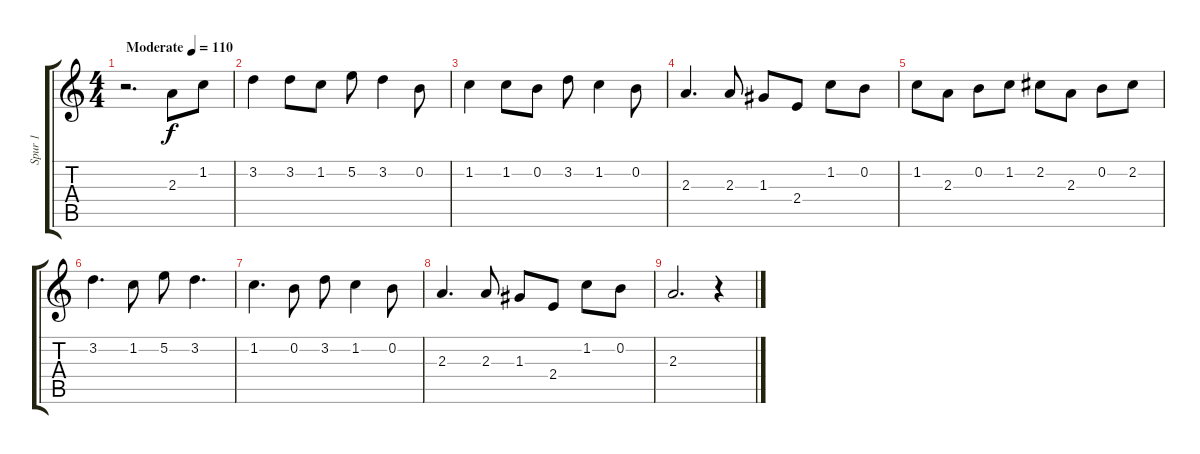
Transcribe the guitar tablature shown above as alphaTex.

\track ("Spur 1" "Spur 1") {instrument acousticguitarsteel}
\staff {score tabs}
\tuning (E4 B3 G3 D3 A2 E2) {hide}
\ts (4 4)
\tempo (110 "Moderate")
\clef g2
\ks c
r.2{d dy f instrument acousticguitarsteel} 2.3.8 1.2.8 |
3.2.4 3.2.8 1.2.8 5.2.8 3.2.4 0.2.8 |
1.2.4 1.2.8 0.2.8 3.2.8 1.2.4 0.2.8 |
2.3.4{d} 2.3.8 1.3.8 2.4.8 1.2.8 0.2.8 |
1.2.8 2.3.8 0.2.8 1.2.8 2.2.8 2.3.8 0.2.8 2.2.8 |
3.2.4{d} 1.2.8 5.2.8 3.2.4{d} |
1.2.4{d} 0.2.8 3.2.8 1.2.4 0.2.8 |
2.3.4{d} 2.3.8 1.3.8 2.4.8 1.2.8 0.2.8 |
2.3.2{d} r.4
